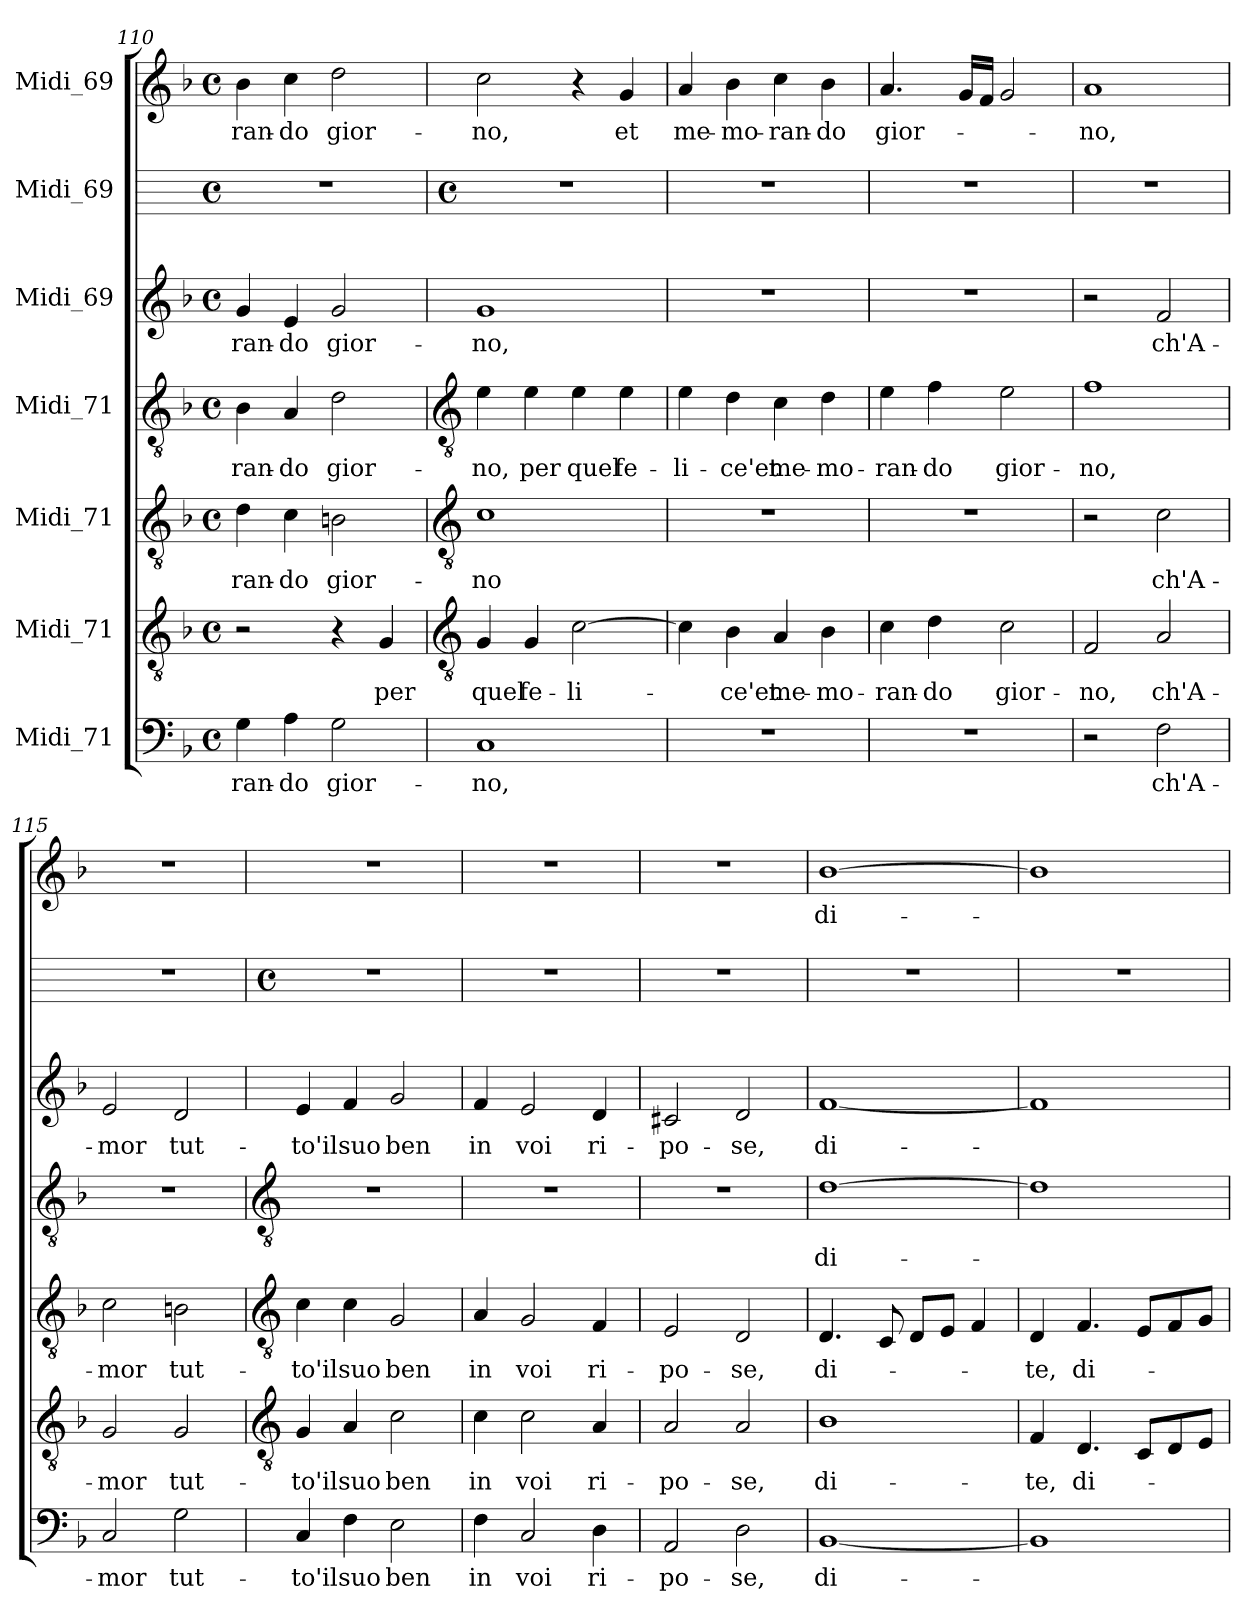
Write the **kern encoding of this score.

**kern	**text	**kern	**text	**kern	**text	**kern	**text	**kern	**text	**kern	**kern	**text
*part7	*part7	*part6	*part6	*part5	*part5	*part4	*part4	*part3	*part3	*part2	*part1	*part1
*staff7	*staff7	*staff6	*staff6	*staff5	*staff5	*staff4	*staff4	*staff3	*staff3	*staff2	*staff1	*staff1
*I"Midi_71	*	*I"Midi_71	*	*I"Midi_71	*	*I"Midi_71	*	*I"Midi_69	*	*I"Midi_69	*I"Midi_69	*
*clefF4	*	*clefGv2	*	*clefGv2	*	*clefGv2	*	*clefG2	*	*	*clefG2	*
*k[b-]	*	*k[b-]	*	*k[b-]	*	*k[b-]	*	*k[b-]	*	*	*k[b-]	*
*F:	*	*F:	*	*F:	*	*F:	*	*F:	*	*	*F:	*
*M4/4	*	*M4/4	*	*M4/4	*	*M4/4	*	*M4/4	*	*M4/4	*M4/4	*
*met(c)	*	*met(c)	*	*met(c)	*	*met(c)	*	*met(c)	*	*met(c)	*met(c)	*
=110	=110	=110	=110	=110	=110	=110	=110	=110	=110	=110	=110	=110
!	!LO:LY:b	!	!	!	!LO:LY:b	!	!LO:LY:b	!	!LO:LY:b	!	!	!LO:LY:b
4G	-ran-	2r	.	4d	-ran-	4B-	-ran-	4g	-ran-	1r	4b-	-ran-
!	!LO:LY:b	!	!	!	!LO:LY:b	!	!LO:LY:b	!	!LO:LY:b	!	!	!LO:LY:b
4A	-do	.	.	4c	-do	4A	-do	4e	-do	.	4cc	-do
!	!LO:LY:b	!	!	!	!LO:LY:b	!	!LO:LY:b	!	!LO:LY:b	!	!	!LO:LY:b
2G	gior-	4r	.	2Bn	gior-	2d	gior-	2g	gior-	.	2dd	gior-
!	!	!	!LO:LY:b	!	!	!	!	!	!	!	!	!
.	.	4G	per	.	.	.	.	.	.	.	.	.
!!LO:LB:g=z
=111	=111	=111	=111	=111	=111	=111	=111	=111	=111	=111	=111	=111
*	*	*clefGv2	*	*clefGv2	*	*clefGv2	*	*	*	*	*	*
*	*	*	*	*	*	*	*	*	*	*M4/4	*	*
*	*	*	*	*	*	*	*	*	*	*met(c)	*	*
!	!LO:LY:b	!	!LO:LY:b	!	!LO:LY:b	!	!LO:LY:b	!	!LO:LY:b	!	!	!LO:LY:b
1C	-no,	4G	quel	1c	-no	4e	-no,	1g	-no,	1r	2cc	-no,
!	!	!	!LO:LY:b	!	!	!	!LO:LY:b	!	!	!	!	!
.	.	4G	fe-	.	.	4e	per	.	.	.	.	.
!	!	!	!LO:LY:b	!	!	!	!LO:LY:b	!	!	!	!	!
.	.	[2c	-li-	.	.	4e	quel	.	.	.	4r	.
!	!	!	!	!	!	!	!LO:LY:b	!	!	!	!	!LO:LY:b
.	.	.	.	.	.	4e	fe-	.	.	.	4g	et
=112	=112	=112	=112	=112	=112	=112	=112	=112	=112	=112	=112	=112
!	!	!	!	!	!	!	!LO:LY:b	!	!	!	!	!LO:LY:b
1r	.	4c]	.	1r	.	4e	-li-	1r	.	1r	4a	me-
!	!	!	!LO:LY:b	!	!	!	!LO:LY:b	!	!	!	!	!LO:LY:b
.	.	4B-	-ce'et	.	.	4d	-ce'et	.	.	.	4b-	-mo-
!	!	!	!LO:LY:b	!	!	!	!LO:LY:b	!	!	!	!	!LO:LY:b
.	.	4A	me-	.	.	4c	me-	.	.	.	4cc	-ran-
!	!	!	!LO:LY:b	!	!	!	!LO:LY:b	!	!	!	!	!LO:LY:b
.	.	4B-	-mo-	.	.	4d	-mo-	.	.	.	4b-	-do
=113	=113	=113	=113	=113	=113	=113	=113	=113	=113	=113	=113	=113
!	!	!	!LO:LY:b	!	!	!	!LO:LY:b	!	!	!	!	!LO:LY:b
1r	.	4c	-ran-	1r	.	4e	-ran-	1r	.	1r	4.a	gior-
!	!	!	!LO:LY:b	!	!	!	!LO:LY:b	!	!	!	!	!
.	.	4d	-do	.	.	4f	-do	.	.	.	.	.
.	.	.	.	.	.	.	.	.	.	.	16gLL	.
.	.	.	.	.	.	.	.	.	.	.	16fJJ	.
!	!	!	!LO:LY:b	!	!	!	!LO:LY:b	!	!	!	!	!
.	.	2c	gior-	.	.	2e	gior-	.	.	.	2g	.
=114	=114	=114	=114	=114	=114	=114	=114	=114	=114	=114	=114	=114
!	!	!	!LO:LY:b	!	!	!	!LO:LY:b	!	!	!	!	!LO:LY:b
2r	.	2F	-no,	2r	.	1f	-no,	2r	.	1r	1a	-no,
!	!LO:LY:b	!	!LO:LY:b	!	!LO:LY:b	!	!	!	!LO:LY:b	!	!	!
2F	ch'A-	2A	ch'A-	2c	ch'A-	.	.	2f	ch'A-	.	.	.
=115	=115	=115	=115	=115	=115	=115	=115	=115	=115	=115	=115	=115
!	!LO:LY:b	!	!LO:LY:b	!	!LO:LY:b	!	!	!	!LO:LY:b	!	!	!
2C	-mor	2G	-mor	2c	-mor	1r	.	2e	-mor	1r	1r	.
!	!LO:LY:b	!	!LO:LY:b	!	!LO:LY:b	!	!	!	!LO:LY:b	!	!	!
2G	tut-	2G	tut-	2Bn	tut-	.	.	2d	tut-	.	.	.
!!LO:LB:g=z
=116	=116	=116	=116	=116	=116	=116	=116	=116	=116	=116	=116	=116
*	*	*clefGv2	*	*clefGv2	*	*clefGv2	*	*	*	*	*	*
*	*	*	*	*	*	*	*	*	*	*M4/4	*	*
*	*	*	*	*	*	*	*	*	*	*met(c)	*	*
!	!LO:LY:b	!	!LO:LY:b	!	!LO:LY:b	!	!	!	!LO:LY:b	!	!	!
4C	-to'il	4G	-to'il	4c	-to'il	1r	.	4e	-to'il	1r	1r	.
!	!LO:LY:b	!	!LO:LY:b	!	!LO:LY:b	!	!	!	!LO:LY:b	!	!	!
4F	suo	4A	suo	4c	suo	.	.	4f	suo	.	.	.
!	!LO:LY:b	!	!LO:LY:b	!	!LO:LY:b	!	!	!	!LO:LY:b	!	!	!
2E	ben	2c	ben	2G	ben	.	.	2g	ben	.	.	.
=117	=117	=117	=117	=117	=117	=117	=117	=117	=117	=117	=117	=117
!	!LO:LY:b	!	!LO:LY:b	!	!LO:LY:b	!	!	!	!LO:LY:b	!	!	!
4F	in	4c	in	4A	in	1r	.	4f	in	1r	1r	.
!	!LO:LY:b	!	!LO:LY:b	!	!LO:LY:b	!	!	!	!LO:LY:b	!	!	!
2C	voi	2c	voi	2G	voi	.	.	2e	voi	.	.	.
!	!LO:LY:b	!	!LO:LY:b	!	!LO:LY:b	!	!	!	!LO:LY:b	!	!	!
4D	ri-	4A	ri-	4F	ri-	.	.	4d	ri-	.	.	.
=118	=118	=118	=118	=118	=118	=118	=118	=118	=118	=118	=118	=118
!	!LO:LY:b	!	!LO:LY:b	!	!LO:LY:b	!	!	!	!LO:LY:b	!	!	!
2AA	-po-	2A	-po-	2E	-po-	1r	.	2c#X	-po-	1r	1r	.
!	!LO:LY:b	!	!LO:LY:b	!	!LO:LY:b	!	!	!	!LO:LY:b	!	!	!
2D	-se,	2A	-se,	2D	-se,	.	.	2d	-se,	.	.	.
=119	=119	=119	=119	=119	=119	=119	=119	=119	=119	=119	=119	=119
!	!LO:LY:b	!	!LO:LY:b	!	!LO:LY:b	!	!LO:LY:b	!	!LO:LY:b	!	!	!LO:LY:b
[1BB-	di-	1B-	di-	4.D	di-	[1d	di-	[1f	di-	1r	[1b-	di-
.	.	.	.	8C	.	.	.	.	.	.	.	.
.	.	.	.	8DL	.	.	.	.	.	.	.	.
.	.	.	.	8EJ	.	.	.	.	.	.	.	.
.	.	.	.	4F	.	.	.	.	.	.	.	.
=120	=120	=120	=120	=120	=120	=120	=120	=120	=120	=120	=120	=120
!	!	!	!LO:LY:b	!	!LO:LY:b	!	!	!	!	!	!	!
1BB-]	.	4F	-te,	4D	-te,	1d]	.	1f]	.	1r	1b-]	.
!	!	!	!LO:LY:b	!	!LO:LY:b	!	!	!	!	!	!	!
.	.	4.D	di-	4.F	di-	.	.	.	.	.	.	.
.	.	8CL	.	8EL	.	.	.	.	.	.	.	.
.	.	8D	.	8F	.	.	.	.	.	.	.	.
.	.	8EJ	.	8GJ	.	.	.	.	.	.	.	.
=	=	=	=	=	=	=	=	=	=	=	=	=
*-	*-	*-	*-	*-	*-	*-	*-	*-	*-	*-	*-	*-
